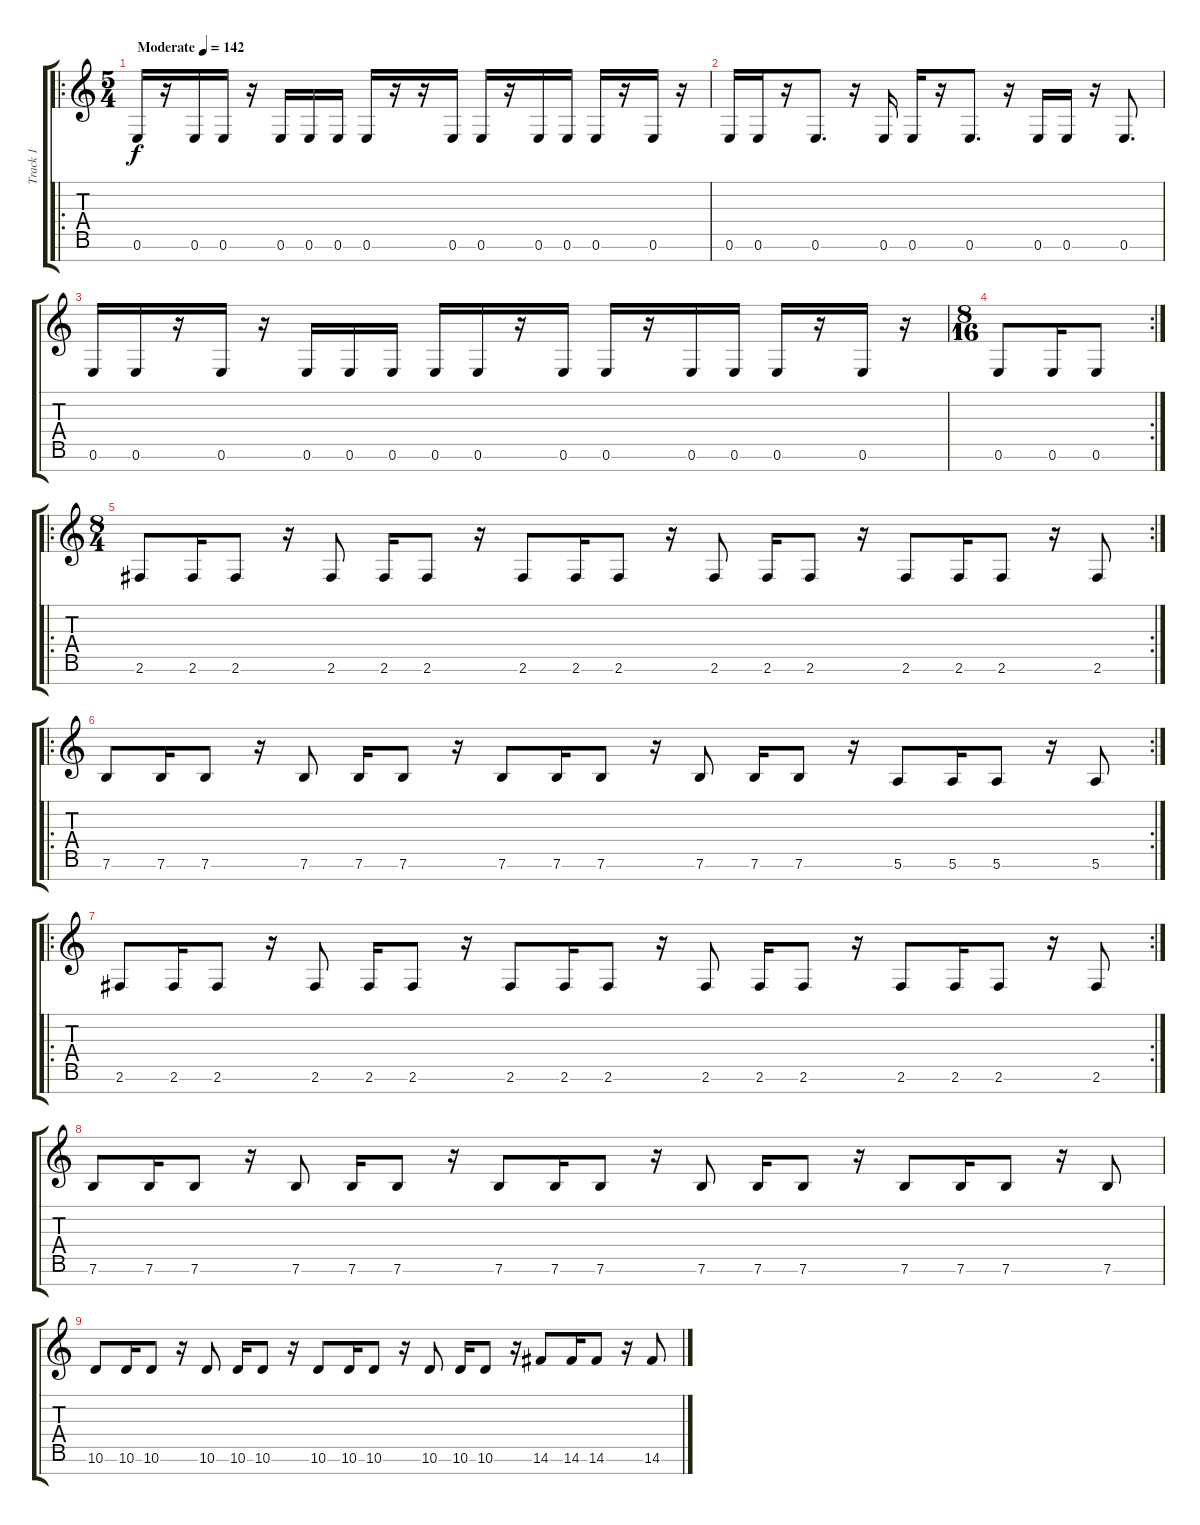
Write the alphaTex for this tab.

\track ("Track 1" "Track 1") {instrument distortionguitar}
\staff {score tabs}
\tuning (E4 B3 G3 D3 A2 E2 B1) {hide}
\ro
\ts (5 4)
\tempo (142 "Moderate")
\clef g2
\ks c
0.6.16{dy f instrument distortionguitar} r.16 0.6.16 0.6.16 r.16 0.6.16 0.6.16 0.6.16 0.6.16 r.16 r.16 0.6.16 0.6.16 r.16 0.6.16 0.6.16 0.6.16 r.16 0.6.16 r.16 |
0.6.16 0.6.16 r.16 0.6.8{d} r.16 0.6.16 0.6.16 r.16 0.6.8{d} r.16 0.6.16 0.6.16 r.16 0.6.8{d} |
0.6.16 0.6.16 r.16 0.6.16 r.16 0.6.16 0.6.16 0.6.16 0.6.16 0.6.16 r.16 0.6.16 0.6.16 r.16 0.6.16 0.6.16 0.6.16 r.16 0.6.16 r.16 |
\rc 2
\ts (8 16)
0.6.8 0.6.16 0.6.8 |
\ro
\rc 2
\ts (8 4)
2.6.8 2.6.16 2.6.8 r.16 2.6.8 2.6.16 2.6.8 r.16 2.6.8 2.6.16 2.6.8 r.16 2.6.8 2.6.16 2.6.8 r.16 2.6.8 2.6.16 2.6.8 r.16 2.6.8 |
\ro
\rc 2
7.6.8 7.6.16 7.6.8 r.16 7.6.8 7.6.16 7.6.8 r.16 7.6.8 7.6.16 7.6.8 r.16 7.6.8 7.6.16 7.6.8 r.16 5.6.8 5.6.16 5.6.8 r.16 5.6.8 |
\ro
\rc 2
2.6.8 2.6.16 2.6.8 r.16 2.6.8 2.6.16 2.6.8 r.16 2.6.8 2.6.16 2.6.8 r.16 2.6.8 2.6.16 2.6.8 r.16 2.6.8 2.6.16 2.6.8 r.16 2.6.8 |
7.6.8 7.6.16 7.6.8 r.16 7.6.8 7.6.16 7.6.8 r.16 7.6.8 7.6.16 7.6.8 r.16 7.6.8 7.6.16 7.6.8 r.16 7.6.8 7.6.16 7.6.8 r.16 7.6.8 |
10.6.8 10.6.16 10.6.8 r.16 10.6.8 10.6.16 10.6.8 r.16 10.6.8 10.6.16 10.6.8 r.16 10.6.8 10.6.16 10.6.8 r.16 14.6.8 14.6.16 14.6.8 r.16 14.6.8
